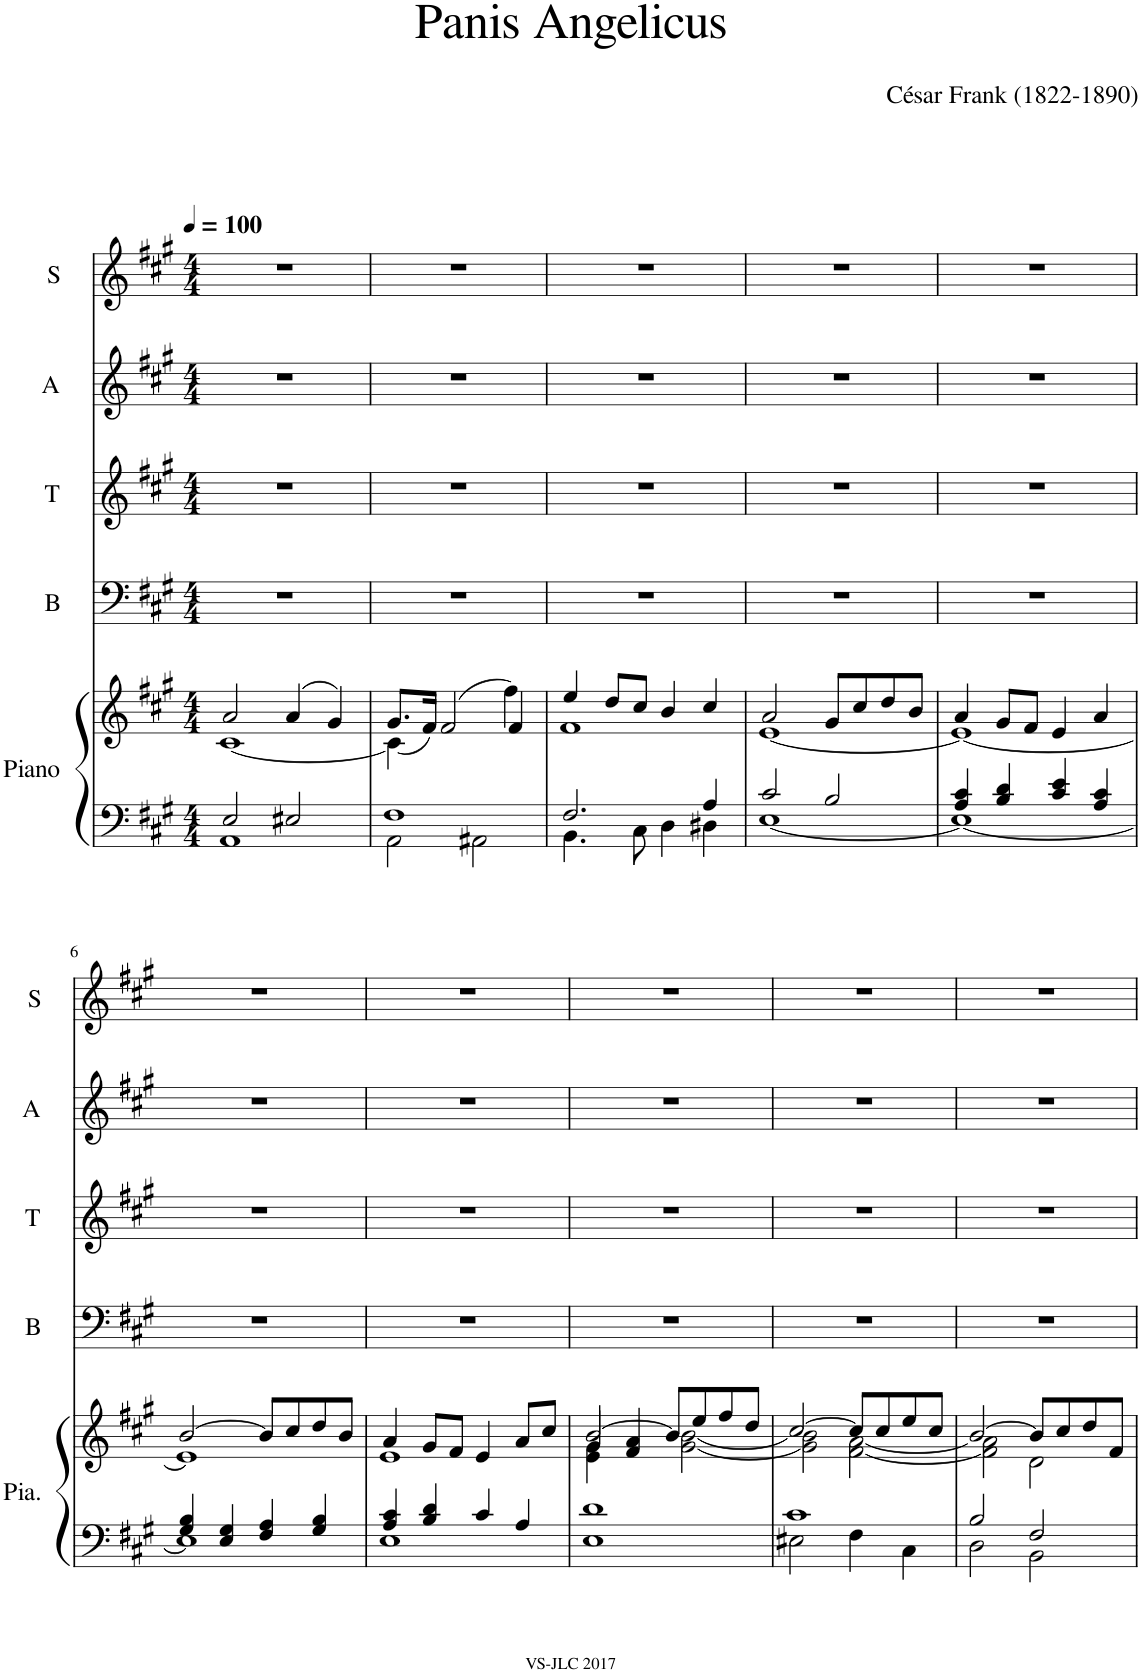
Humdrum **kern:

**kern	**kern	**kern	**kern	**kern	**kern
*part5	*part5	*part4	*part3	*part2	*part1
*staff6	*staff5	*staff4	*staff3	*staff2	*staff1
*I"Piano	*	*I"B	*I"T	*I"A	*I"S
*I'Pia.	*	*I'B	*I'T	*I'A	*I'S
*clefF4	*clefG2	*clefF4	*clefG2	*clefG2	*clefG2
*k[f#c#g#]	*k[f#c#g#]	*k[f#c#g#]	*k[f#c#g#]	*k[f#c#g#]	*k[f#c#g#]
*M4/4	*M4/4	*M4/4	*M4/4	*M4/4	*M4/4
*MM100	*MM100	*MM100	*MM100	*MM100	*MM100
=1	=1	=1	=1	=1	=1
*^	*^	*	*	*	*
2E/	1AA	2a/	[1c#	1r	1r	1r	1r
2E#X/	.	(4a/	.	.	.	.	.
.	.	4g#/)	.	.	.	.	.
=2	=2	=2	=2	=2	=2	=2	=2
1F#	2AA\	8.g#/L	4c#\]	1r	1r	1r	1r
.	.	(16f#/Jk	.	.	.	.	.
.	.	(2f#/	2ryy	.	.	.	.
.	2AA#X\	.	.	.	.	.	.
.	.	4ff#\)	4f#/	.	.	.	.
=3	=3	=3	=3	=3	=3	=3	=3
2.F#/	4.BB\	4ee/	1f#	1r	1r	1r	1r
.	.	8dd/L	.	.	.	.	.
.	8C#\	8cc#/J	.	.	.	.	.
.	4D\	4b/	.	.	.	.	.
4A/	4D#X\	4cc#/	.	.	.	.	.
=4	=4	=4	=4	=4	=4	=4	=4
2c#/	[1E	2a/	[1e	1r	1r	1r	1r
2B/	.	8g#/L	.	.	.	.	.
.	.	8cc#/	.	.	.	.	.
.	.	8dd/	.	.	.	.	.
.	.	8b/J	.	.	.	.	.
=5	=5	=5	=5	=5	=5	=5	=5
4A/ 4c#/	1E_	4a/	1e_	1r	1r	1r	1r
4B/ 4d/	.	8g#/L	.	.	.	.	.
.	.	8f#/J	.	.	.	.	.
4c#/ 4e/	.	4e/	.	.	.	.	.
4A/ 4c#/	.	4a/	.	.	.	.	.
!!LO:LB:g=z
=6	=6	=6	=6	=6	=6	=6	=6
4G#/ 4B/	1E]	[2b/	1e]	1r	1r	1r	1r
4E/ 4G#/	.	.	.	.	.	.	.
4F#/ 4A/	.	8b/L]	.	.	.	.	.
.	.	8cc#/	.	.	.	.	.
4G#/ 4B/	.	8dd/	.	.	.	.	.
.	.	8b/J	.	.	.	.	.
=7	=7	=7	=7	=7	=7	=7	=7
4A/ 4c#/	1E	4a/	1e	1r	1r	1r	1r
4B/ 4d/	.	8g#/L	.	.	.	.	.
.	.	8f#/J	.	.	.	.	.
4c#/	.	4e/	.	.	.	.	.
4A/	.	8a/L	.	.	.	.	.
.	.	8cc#/J	.	.	.	.	.
=8	=8	=8	=8	=8	=8	=8	=8
*	*	*	*^	*	*	*	*
1d	1E	[2b/	4e\ 4g#\	4g#/	1r	1r	1r	1r
.	.	.	2.ryy	4f#/ 4a/	.	.	.	.
.	.	8b/L]	.	[2g#\ [2b\	.	.	.	.
.	.	8ee/	.	.	.	.	.	.
.	.	8ff#/	.	.	.	.	.	.
.	.	8dd/J	.	.	.	.	.	.
*	*	*	*v	*v	*	*	*	*
=9	=9	=9	=9	=9	=9	=9	=9
1c#	2E#X\	[2cc#/	2g#\] 2b\]	1r	1r	1r	1r
.	4F#\	8cc#/L]	[2f#\ [2a\	.	.	.	.
.	.	8cc#/	.	.	.	.	.
.	4C#\	8ee/	.	.	.	.	.
.	.	8cc#/J	.	.	.	.	.
=10	=10	=10	=10	=10	=10	=10	=10
2B/	2D\	[2b/	2f#\] 2a\]	1r	1r	1r	1r
2F#/	2BB\	8b/L]	2d\	.	.	.	.
.	.	8cc#/	.	.	.	.	.
.	.	8dd/	.	.	.	.	.
.	.	8f#/J	.	.	.	.	.
*v	*v	*	*	*	*	*	*
*	*v	*v	*	*	*	*
=	=	=	=	=	=
*-	*-	*-	*-	*-	*-
